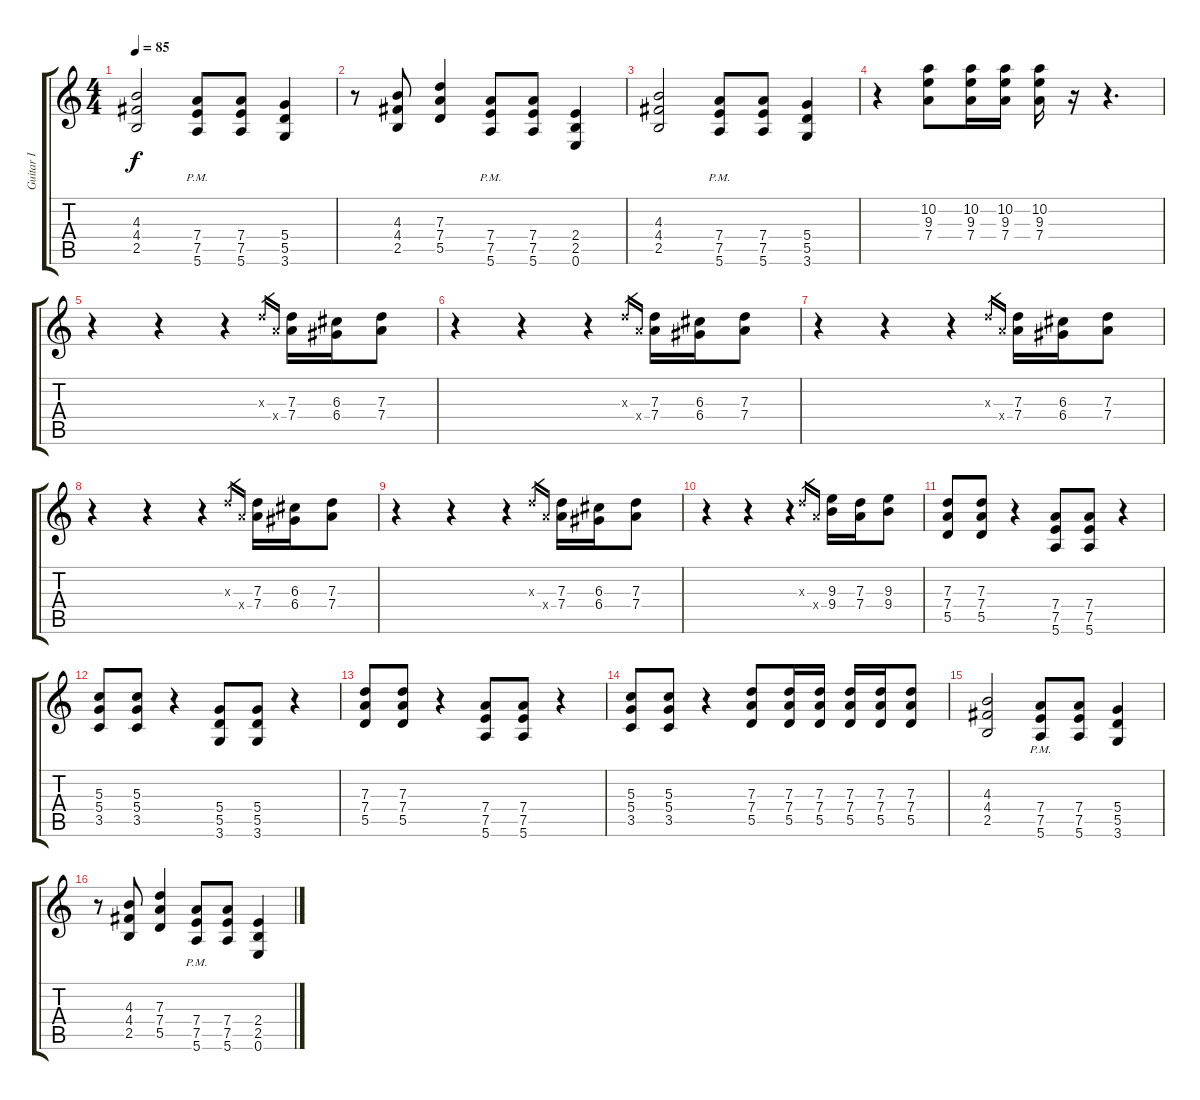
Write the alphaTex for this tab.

\track ("Guitar I" "Guitar I") {instrument overdrivenguitar}
\staff {score tabs}
\tuning (E4 B3 G3 D3 A2 E2) {hide}
\ts (4 4)
\tempo 85
\clef g2
\ks c
(4.3 4.4 2.5).2{dy f} (7.4{pm} 7.5{pm} 5.6{pm}).8 (7.4 7.5 5.6).8 (5.4 5.5 3.6).4 |
r.8 (4.3 4.4 2.5).8 (7.3 7.4 5.5).4 (7.4{pm} 7.5{pm} 5.6{pm}).8 (7.4 7.5 5.6).8 (2.4 2.5 0.6).4 |
(4.3 4.4 2.5).2 (7.4{pm} 7.5{pm} 5.6{pm}).8 (7.4 7.5 5.6).8 (5.4 5.5 3.6).4 |
r.4 (10.2 9.3 7.4).8 (10.2 9.3 7.4).16 (10.2 9.3 7.4).16 (10.2 9.3 7.4).16 r.16 r.4{d} |
r.4 r.4 r.4 7.3{x}.16{gr} 7.4{x}.16{gr} (7.3 7.4).16 (6.3 6.4).16 (7.3 7.4).8 |
r.4 r.4 r.4 7.3{x}.16{gr} 7.4{x}.16{gr} (7.3 7.4).16 (6.3 6.4).16 (7.3 7.4).8 |
r.4 r.4 r.4 7.3{x}.16{gr} 7.4{x}.16{gr} (7.3 7.4).16 (6.3 6.4).16 (7.3 7.4).8 |
r.4 r.4 r.4 7.3{x}.16{gr} 7.4{x}.16{gr} (7.3 7.4).16 (6.3 6.4).16 (7.3 7.4).8 |
r.4 r.4 r.4 7.3{x}.16{gr} 7.4{x}.16{gr} (7.3 7.4).16 (6.3 6.4).16 (7.3 7.4).8 |
r.4 r.4 r.4 7.3{x}.16{gr} 7.4{x}.16{gr} (9.3 9.4).16 (7.3 7.4).16 (9.3 9.4).8 |
(7.3 7.4 5.5).8 (7.3 7.4 5.5).8 r.4 (7.4 7.5 5.6).8 (7.4 7.5 5.6).8 r.4 |
(5.3 5.4 3.5).8 (5.3 5.4 3.5).8 r.4 (5.4 5.5 3.6).8 (5.4 5.5 3.6).8 r.4 |
(7.3 7.4 5.5).8 (7.3 7.4 5.5).8 r.4 (7.4 7.5 5.6).8 (7.4 7.5 5.6).8 r.4 |
(5.3 5.4 3.5).8 (5.3 5.4 3.5).8 r.4 (7.3 7.4 5.5).8 (7.3 7.4 5.5).16 (7.3 7.4 5.5).16 (7.3 7.4 5.5).16 (7.3 7.4 5.5).16 (7.3 7.4 5.5).8 |
(4.3 4.4 2.5).2 (7.4{pm} 7.5{pm} 5.6{pm}).8 (7.4 7.5 5.6).8 (5.4 5.5 3.6).4 |
r.8 (4.3 4.4 2.5).8 (7.3 7.4 5.5).4 (7.4{pm} 7.5{pm} 5.6{pm}).8 (7.4 7.5 5.6).8 (2.4 2.5 0.6).4
